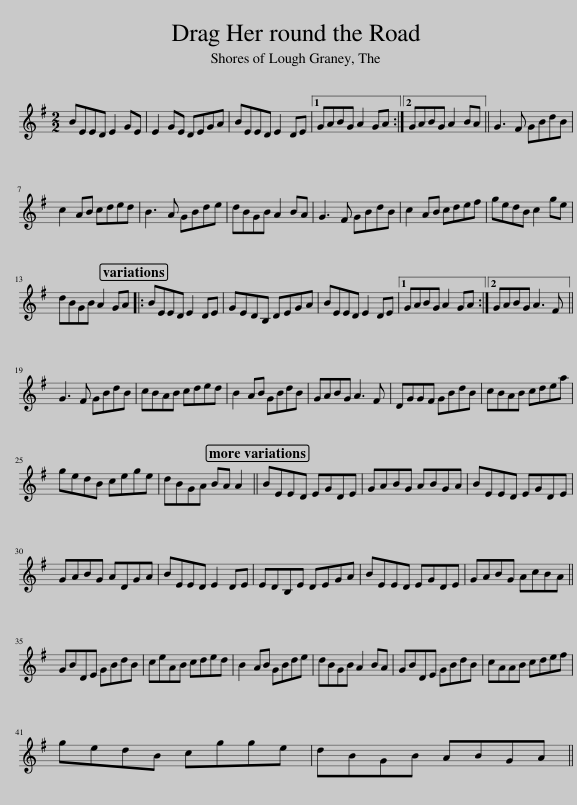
X:1
L:1/8
M:2/2
I:linebreak $
K:Emin
V:1 treble
V:1
 BEED E2 GE | E2 GE DEGA | BEED E2 DE |1 GABG A2 GA :|2 GABG A2 BA || %5
 G3 F GBdB |$ c2 AB cded | B3 A GBde | dBGB A2 BA | G3 F GBdB | %10
 c2 AB cdef | gedB c2 ge |$ dBGB A2 GA |: BEED E2 DE | GEDB, DEGA | %15
 BEED E2 DE |1 GABG A2 GA :|2 GABG A3 F ||$ G3 F GBdB | cBAB cded | %20
 B2 AB GBdB | GABG A3 F | DGGF GBdB | cBAB cdea |$ gedB cege | %25
 dBGA BA A2 || BEED EGDE | GABG ABGA | BEED EGDE |$ GABG ADGA | %30
 BEED E2 DE | EDB,E DEGA | BEED EGDE | GABG AcBA ||$ GBDE GBdB | %35
 ceAB cded | B2 AB GBde | dBGB A2 BA | GBDE GBdB | cAAB cdef |$ %40
 gedB cgge | dBGB ABGA || %42
